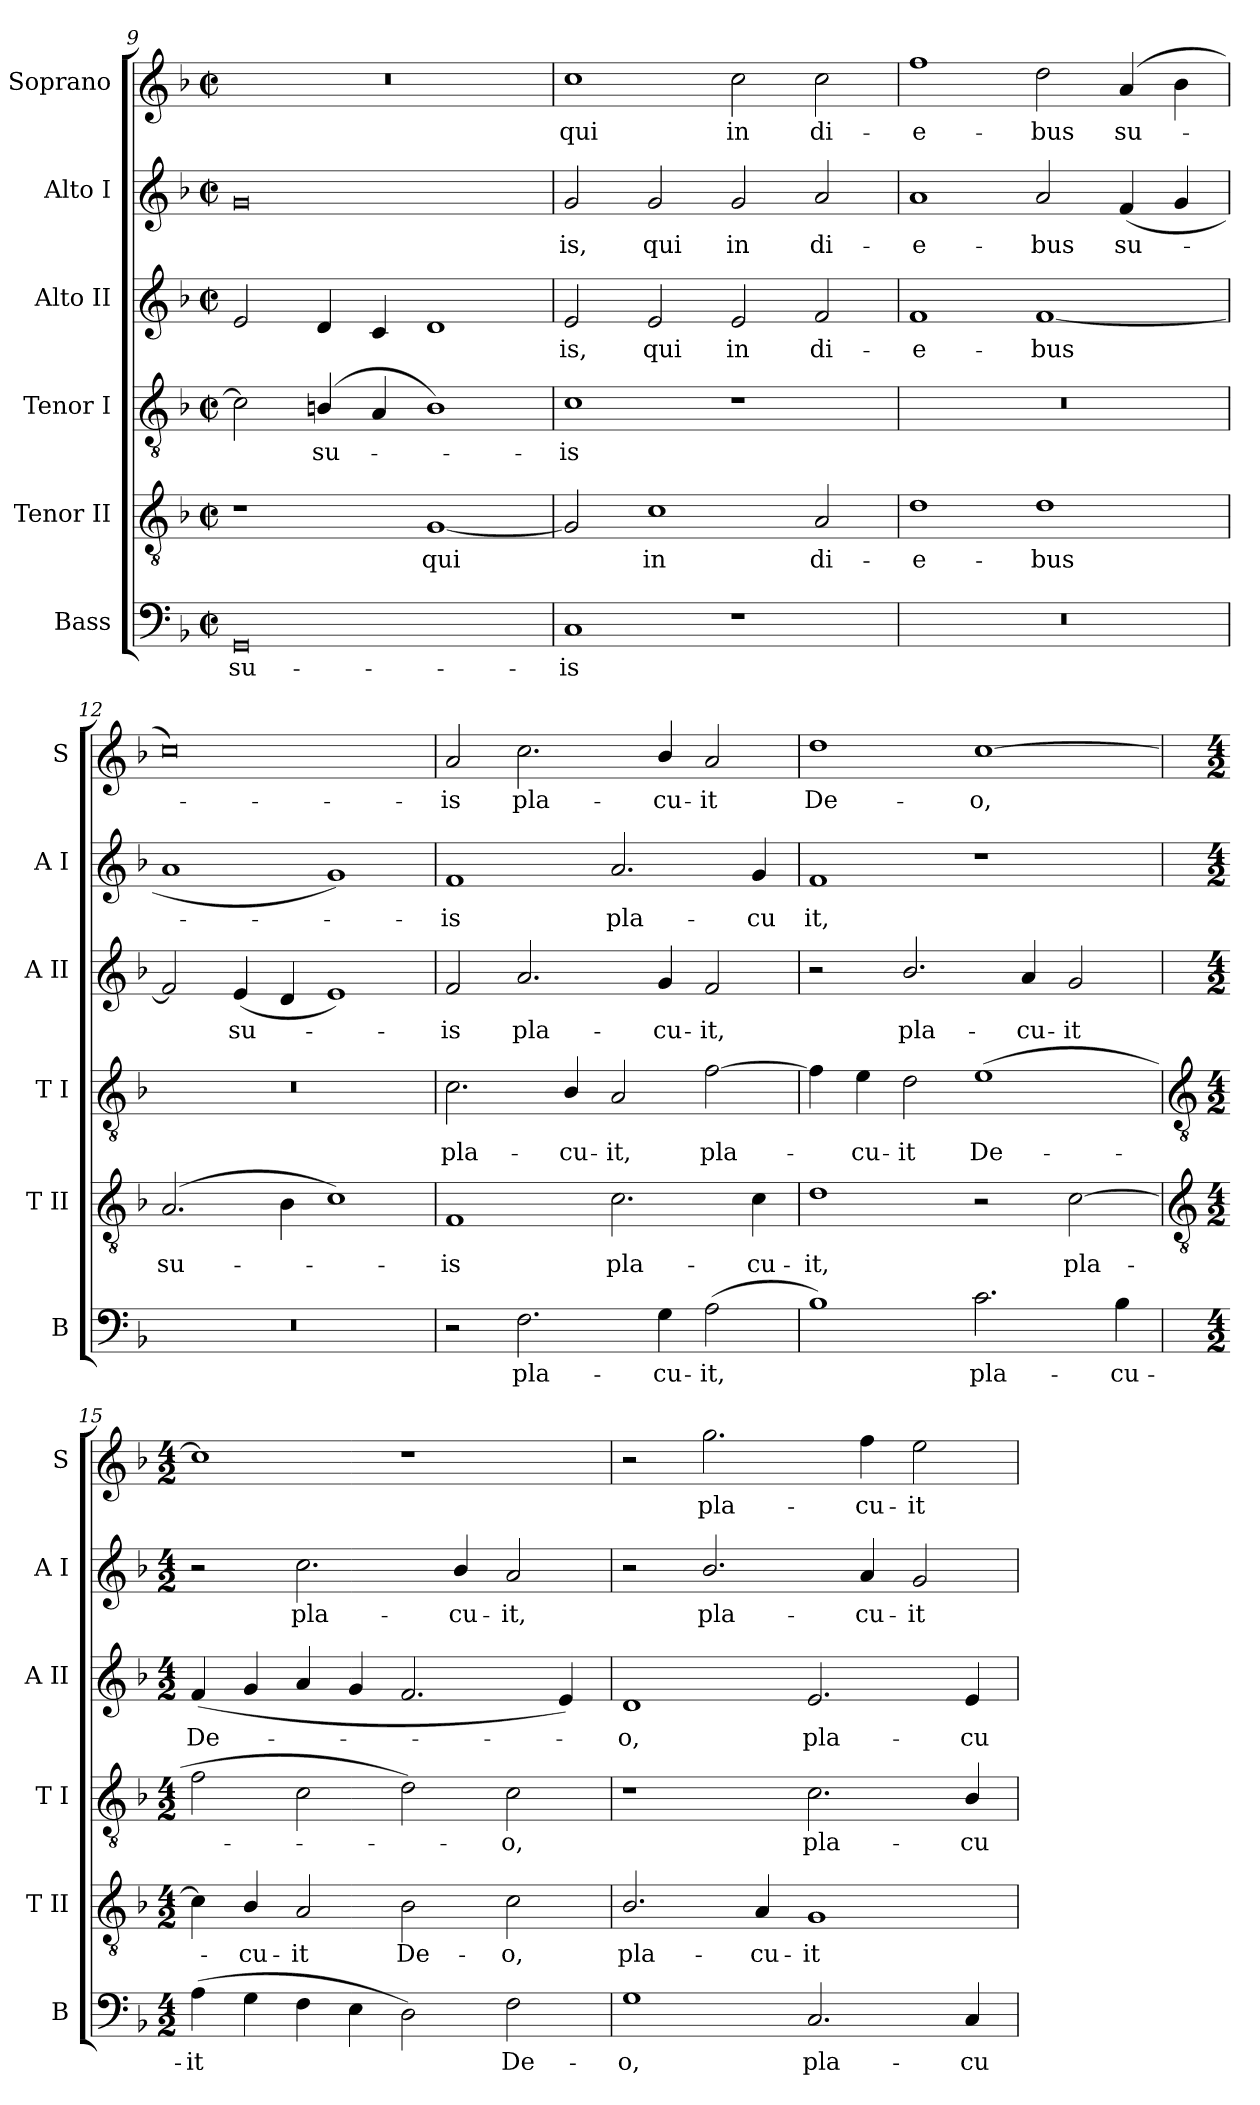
**kern	**text	**kern	**text	**kern	**text	**kern	**text	**kern	**text	**kern	**text
*part6	*part6	*part5	*part5	*part4	*part4	*part3	*part3	*part2	*part2	*part1	*part1
*staff6	*staff6	*staff5	*staff5	*staff4	*staff4	*staff3	*staff3	*staff2	*staff2	*staff1	*staff1
*I"Bass	*	*I"Tenor II	*	*I"Tenor I	*	*I"Alto II	*	*I"Alto I	*	*I"Soprano	*
*I'B	*	*I'T II	*	*I'T I	*	*I'A II	*	*I'A I	*	*I'S	*
*clefF4	*	*clefGv2	*	*clefGv2	*	*clefG2	*	*clefG2	*	*clefG2	*
*k[b-]	*	*k[b-]	*	*k[b-]	*	*k[b-]	*	*k[b-]	*	*k[b-]	*
*F:	*	*F:	*	*F:	*	*F:	*	*F:	*	*F:	*
*M4/2	*	*M4/2	*	*M4/2	*	*M4/2	*	*M4/2	*	*M4/2	*
*met(c|)	*	*met(c|)	*	*met(c|)	*	*met(c|)	*	*met(c|)	*	*met(c|)	*
=9	=9	=9	=9	=9	=9	=9	=9	=9	=9	=9	=9
!	!LO:LY:b	!	!	!	!	!	!	!	!	!	!
0GG	su-	1r	.	2c]	.	2e	.	0g	.	0r	.
!	!	!	!	!	!LO:LY:b	!	!	!	!	!	!
.	.	.	.	(<4Bn/	su-	4d	.	.	.	.	.
.	.	.	.	4A	.	4c	.	.	.	.	.
!	!	!	!LO:LY:b	!	!	!	!	!	!	!	!
.	.	[1G	qui	1B)	.	1d	.	.	.	.	.
=10	=10	=10	=10	=10	=10	=10	=10	=10	=10	=10	=10
!	!LO:LY:b	!	!	!	!LO:LY:b	!	!LO:LY:b	!	!LO:LY:b	!	!LO:LY:b
1C	-is	2G]	.	1c	is	2e	is,	2g	is,	1cc	qui
!	!	!	!LO:LY:b	!	!	!	!LO:LY:b	!	!LO:LY:b	!	!
.	.	1c	in	.	.	2e	qui	2g	qui	.	.
!	!	!	!	!	!	!	!LO:LY:b	!	!LO:LY:b	!	!LO:LY:b
1r	.	.	.	1r	.	2e	in	2g	in	2cc	in
!	!	!	!LO:LY:b	!	!	!	!LO:LY:b	!	!LO:LY:b	!	!LO:LY:b
.	.	2A	di-	.	.	2f	di-	2a	di-	2cc	di-
=11	=11	=11	=11	=11	=11	=11	=11	=11	=11	=11	=11
!	!	!	!LO:LY:b	!	!	!	!LO:LY:b	!	!LO:LY:b	!	!LO:LY:b
0r	.	1d	-e-	0r	.	1f	-e-	1a	-e-	1ff	-e-
!	!	!	!LO:LY:b	!	!	!	!LO:LY:b	!	!LO:LY:b	!	!LO:LY:b
.	.	1d	-bus	.	.	[1f	-bus	2a	-bus	2dd	-bus
!	!	!	!	!	!	!	!	!	!LO:LY:b	!	!LO:LY:b
.	.	.	.	.	.	.	.	(<4f	su-	(>4a	su-
.	.	.	.	.	.	.	.	4g	.	4b-	.
=12	=12	=12	=12	=12	=12	=12	=12	=12	=12	=12	=12
!	!	!	!LO:LY:b	!	!	!	!	!	!	!	!
0r	.	(>2.A	su-	0r	.	2f]	.	1a	.	0cc)	.
!	!	!	!	!	!	!	!LO:LY:b	!	!	!	!
.	.	.	.	.	.	(<4e	su-	.	.	.	.
.	.	4B-	.	.	.	4d	.	.	.	.	.
.	.	1c)	.	.	.	1e)	.	1g)	.	.	.
=13	=13	=13	=13	=13	=13	=13	=13	=13	=13	=13	=13
!	!	!	!LO:LY:b	!	!LO:LY:b	!	!LO:LY:b	!	!LO:LY:b	!	!LO:LY:b
2r	.	1F	is	2.c	pla-	2f	is	1f	is	2a	is
!	!LO:LY:b	!	!	!	!	!	!LO:LY:b	!	!	!	!LO:LY:b
2.F	pla-	.	.	.	.	2.a	pla-	.	.	2.cc	pla-
!	!	!	!	!	!LO:LY:b	!	!	!	!	!	!
.	.	.	.	4B-/	-cu-	.	.	.	.	.	.
!	!	!	!LO:LY:b	!	!LO:LY:b	!	!	!	!LO:LY:b	!	!
.	.	2.c	pla-	2A	-it,	.	.	2.a	pla-	.	.
!	!LO:LY:b	!	!	!	!	!	!LO:LY:b	!	!	!	!LO:LY:b
4G	-cu-	.	.	.	.	4g	-cu-	.	.	4b-/	-cu-
!	!LO:LY:b	!	!	!	!LO:LY:b	!	!LO:LY:b	!	!	!	!LO:LY:b
(>2A	-it,	.	.	[2f	pla-	2f	-it,	.	.	2a	-it
!	!	!	!LO:LY:b	!	!	!	!	!	!LO:LY:b	!	!
.	.	4c	-cu-	.	.	.	.	4g	-cu	.	.
=14	=14	=14	=14	=14	=14	=14	=14	=14	=14	=14	=14
!	!	!	!LO:LY:b	!	!	!	!	!	!LO:LY:b	!	!LO:LY:b
1B-)	.	1d	-it,	4f]	.	2r	.	1f	it,	1dd	De-
!	!	!	!	!	!LO:LY:b	!	!	!	!	!	!
.	.	.	.	4e	cu-	.	.	.	.	.	.
!	!	!	!	!	!LO:LY:b	!	!LO:LY:b	!	!	!	!
.	.	.	.	2d	-it	2.b-/	pla-	.	.	.	.
!	!LO:LY:b	!	!	!	!LO:LY:b	!	!	!	!	!	!LO:LY:b
2.c	pla-	2r	.	(>1e	De-	.	.	1r	.	[1cc	-o,
!	!	!	!	!	!	!	!LO:LY:b	!	!	!	!
.	.	.	.	.	.	4a	-cu-	.	.	.	.
!	!	!	!LO:LY:b	!	!	!	!LO:LY:b	!	!	!	!
.	.	[2c	pla-	.	.	2g	-it	.	.	.	.
!	!LO:LY:b	!	!	!	!	!	!	!	!	!	!
4B-	-cu-	.	.	.	.	.	.	.	.	.	.
!!LO:LB:g=z
=15	=15	=15	=15	=15	=15	=15	=15	=15	=15	=15	=15
*	*	*clefGv2	*	*clefGv2	*	*	*	*	*	*	*
*M4/2	*	*M4/2	*	*M4/2	*	*M4/2	*	*M4/2	*	*M4/2	*
!	!LO:LY:b	!	!	!	!	!	!LO:LY:b	!	!	!	!
(>4A	-it	4c]	.	2f	.	(<4f	De-	2r	.	1cc]	.
!	!	!	!LO:LY:b	!	!	!	!	!	!	!	!
4G	.	4B-/	cu-	.	.	4g	.	.	.	.	.
!	!	!	!LO:LY:b	!	!	!	!	!	!LO:LY:b	!	!
4F	.	2A	-it	2c	.	4a	.	2.cc	pla-	.	.
4E	.	.	.	.	.	4g	.	.	.	.	.
!	!	!	!LO:LY:b	!	!	!	!	!	!	!	!
2D)	.	2B-	De-	2d)	.	2.f	.	.	.	1r	.
!	!	!	!	!	!	!	!	!	!LO:LY:b	!	!
.	.	.	.	.	.	.	.	4b-/	-cu-	.	.
!	!LO:LY:b	!	!LO:LY:b	!	!LO:LY:b	!	!	!	!LO:LY:b	!	!
2F	De-	2c	-o,	2c	o,	.	.	2a	-it,	.	.
.	.	.	.	.	.	4e)	.	.	.	.	.
=16	=16	=16	=16	=16	=16	=16	=16	=16	=16	=16	=16
!	!LO:LY:b	!	!LO:LY:b	!	!	!	!LO:LY:b	!	!	!	!
1G	-o,	2.B-/	pla-	1r	.	1d	o,	2r	.	2r	.
!	!	!	!	!	!	!	!	!	!LO:LY:b	!	!LO:LY:b
.	.	.	.	.	.	.	.	2.b-/	pla-	2.gg	pla-
!	!	!	!LO:LY:b	!	!	!	!	!	!	!	!
.	.	4A	-cu-	.	.	.	.	.	.	.	.
!	!LO:LY:b	!	!LO:LY:b	!	!LO:LY:b	!	!LO:LY:b	!	!	!	!
2.C	pla-	1G	-it	2.c	pla-	2.e	pla-	.	.	.	.
!	!	!	!	!	!	!	!	!	!LO:LY:b	!	!LO:LY:b
.	.	.	.	.	.	.	.	4a	-cu-	4ff	-cu-
!	!	!	!	!	!	!	!	!	!LO:LY:b	!	!LO:LY:b
.	.	.	.	.	.	.	.	2g	-it	2ee	-it
!	!LO:LY:b	!	!	!	!LO:LY:b	!	!LO:LY:b	!	!	!	!
4C	-cu-	.	.	4B-/	-cu-	4e	-cu-	.	.	.	.
=	=	=	=	=	=	=	=	=	=	=	=
*-	*-	*-	*-	*-	*-	*-	*-	*-	*-	*-	*-
